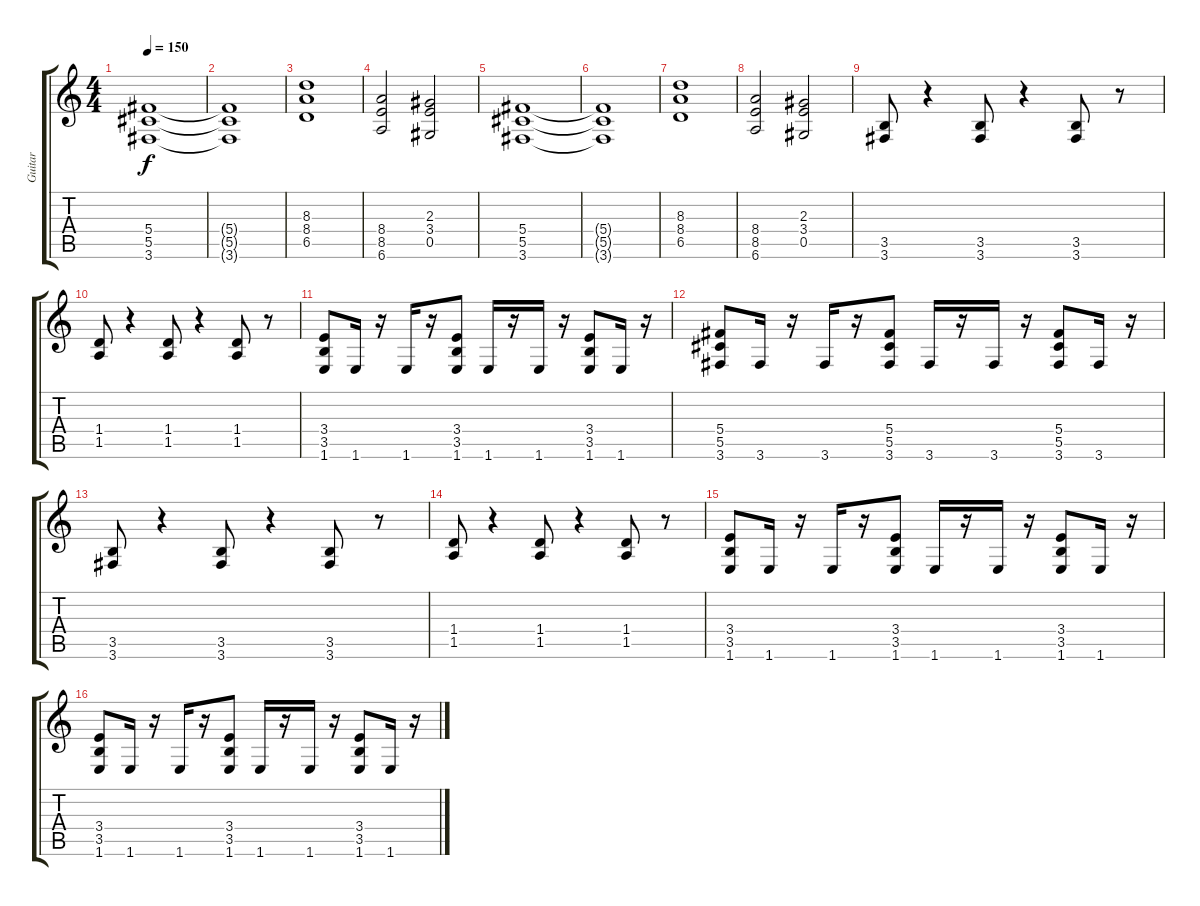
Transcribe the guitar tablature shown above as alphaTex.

\track ("Guitar " "Guitar ") {instrument distortionguitar}
\staff {score tabs}
\tuning (Eb4 Bb3 Gb3 Db3 Ab2 Eb2) {hide}
\ts (4 4)
\tempo 150
\clef g2
\ks c
(5.4 5.5 3.6).1{dy f} |
(5.4{t} 5.5{t} 3.6{t}).1 |
(8.3 8.4 6.5).1 |
(8.4 8.5 6.6).2 (2.3 3.4 0.5).2 |
(5.4 5.5 3.6).1 |
(5.4{t} 5.5{t} 3.6{t}).1 |
(8.3 8.4 6.5).1 |
(8.4 8.5 6.6).2 (2.3 3.4 0.5).2 |
(3.5 3.6).8 r.4 (3.5 3.6).8 r.4 (3.5 3.6).8 r.8 |
(1.4 1.5).8 r.4 (1.4 1.5).8 r.4 (1.4 1.5).8 r.8 |
(3.4 3.5 1.6).8 1.6.16 r.16 1.6.16 r.16 (3.4 3.5 1.6).8 1.6.16 r.16 1.6.16 r.16 (3.4 3.5 1.6).8 1.6.16 r.16 |
(5.4 5.5 3.6).8 3.6.16 r.16 3.6.16 r.16 (5.4 5.5 3.6).8 3.6.16 r.16 3.6.16 r.16 (5.4 5.5 3.6).8 3.6.16 r.16 |
(3.5 3.6).8 r.4 (3.5 3.6).8 r.4 (3.5 3.6).8 r.8 |
(1.4 1.5).8 r.4 (1.4 1.5).8 r.4 (1.4 1.5).8 r.8 |
(3.4 3.5 1.6).8 1.6.16 r.16 1.6.16 r.16 (3.4 3.5 1.6).8 1.6.16 r.16 1.6.16 r.16 (3.4 3.5 1.6).8 1.6.16 r.16 |
(3.4 3.5 1.6).8 1.6.16 r.16 1.6.16 r.16 (3.4 3.5 1.6).8 1.6.16 r.16 1.6.16 r.16 (3.4 3.5 1.6).8 1.6.16 r.16
